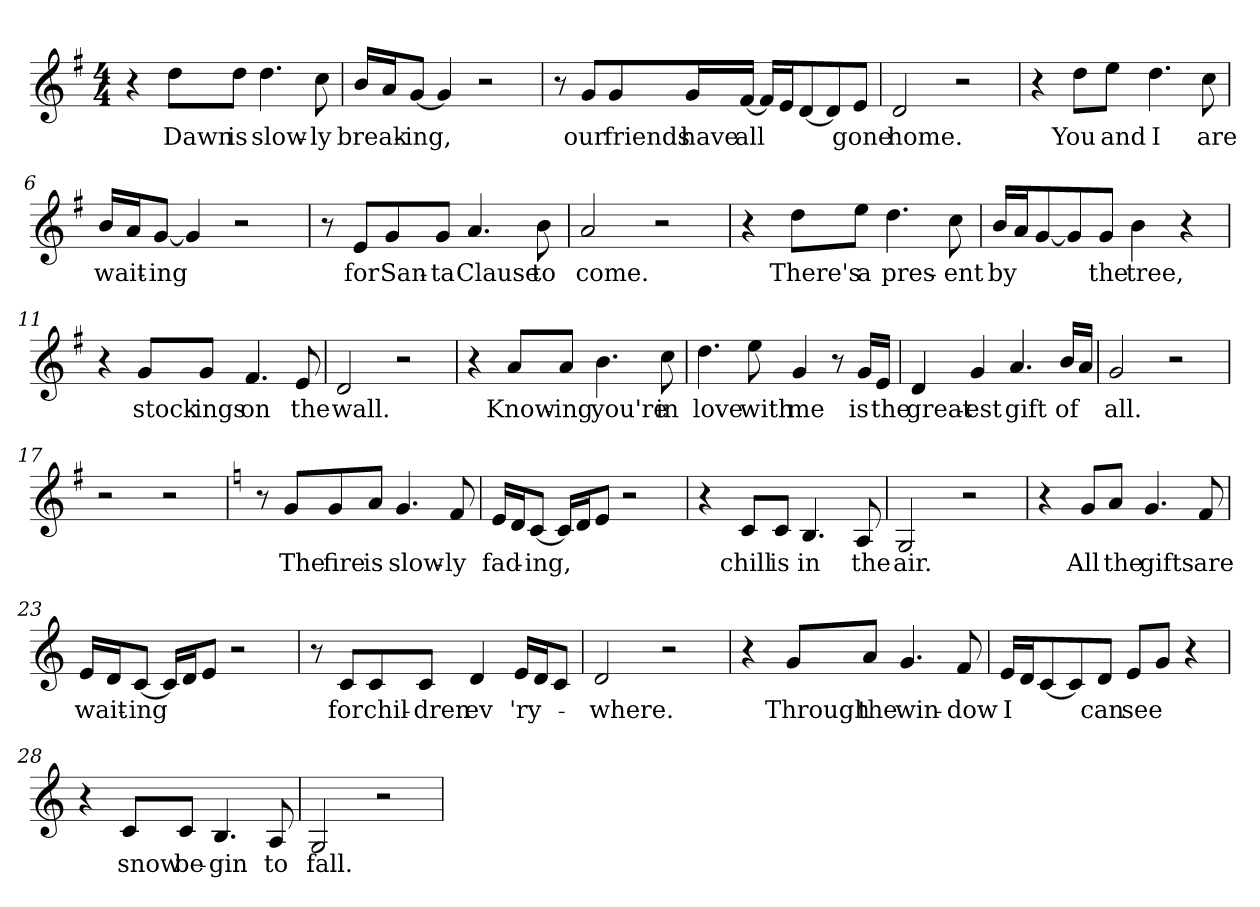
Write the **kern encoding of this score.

**kern	**text
*part1	*part1
*staff1	*staff1
*clefG2	*
*k[f#]	*
*G:	*
*M4/4	*
=1	=1
4r	.
8dd\L	Dawn
8dd\J	is
4.dd\	slow-
8cc\	-ly
=2	=2
16b/LL	break-
16a/J	.
[8g/J	-ing,
4g/]	.
2r	.
=3	=3
8r	.
8g/L	our
8g/	friends
16g/L	have
[16f#/JJ	all
16f#/LL]	.
16e/J	.
[8d/	.
8d/]	.
8e/J	gone
=4	=4
2d/	home.
2r	.
!!LO:LB:g=z
=5	=5
4r	.
8dd\L	You
8ee\J	and
4.dd\	I
8cc\	are
=6	=6
16b/LL	wait-
16a/J	.
[8g/J	-ing
4g/]	.
2r	.
=7	=7
8r	.
8e/L	for
8g/	San-
8g/J	-ta
4.a/	Clause
8b\	to
=8	=8
2a/	come.
2r	.
!!LO:LB:g=z
=9	=9
4r	.
8dd\L	There's
8ee\J	a
4.dd\	pres-
8cc\	-ent
=10	=10
16b/LL	by
16a/J	.
[8g/	.
8g/]	.
8g/J	the
4b\	tree,
4r	.
=11	=11
4r	.
8g/L	stock-
8g/J	-ings
4.f#/	on
8e/	the
=12	=12
2d/	wall.
2r	.
!!LO:LB:g=z
=13	=13
4r	.
8a/L	Know-
8a/J	-ing
4.b\	you're
8cc\	in
=14	=14
4.dd\	love
8ee\	with
4g/	me
8r	.
16g/LL	is
16e/JJ	the
=15	=15
4d/	great-
4g/	-est
4.a/	gift
16b/LL	of
16a/JJ	.
=16	=16
2g/	all.
2r	.
!!LO:LB:g=z
=17	=17
2r	.
2r	.
=18	=18
*k[]	*
*C:	*
8r	.
8g/L	The
8g/	fire
8a/J	is
4.g/	slow-
8f/	-ly
=19	=19
16e/LL	fad-
16d/J	.
[8c/J	-ing,
16c/LL]	.
16d/J	.
8e/J	.
2r	.
=20	=20
4r	.
8c/L	chill
8c/J	is
4.B/	in
8A/	the
!!LO:LB:g=z
=21	=21
2G/	air.
2r	.
=22	=22
4r	.
8g/L	All
8a/J	the
4.g/	gifts
8f/	are
=23	=23
16e/LL	wait-
16d/J	.
[8c/J	-ing
16c/LL]	.
16d/J	.
8e/J	.
2r	.
=24	=24
8r	.
8c/L	for
8c/	chil-
8c/J	-dren
4d/	ev
16e/LL	'ry-
16d/J	.
8c/J	.
!!LO:LB:g=z
=25	=25
2d/	-where.
2r	.
=26	=26
4r	.
8g/L	Through
8a/J	the
4.g/	win-
8f/	-dow
=27	=27
16e/LL	I
16d/J	.
[8c/	.
8c/]	.
8d/J	can
8e/L	see
8g/J	.
4r	.
=28	=28
4r	.
8c/L	snow
8c/J	be-
4.B/	-gin
8A/	to
!!LO:LB:g=z
=29	=29
2G/	fall.
2r	.
=	=
*-	*-
